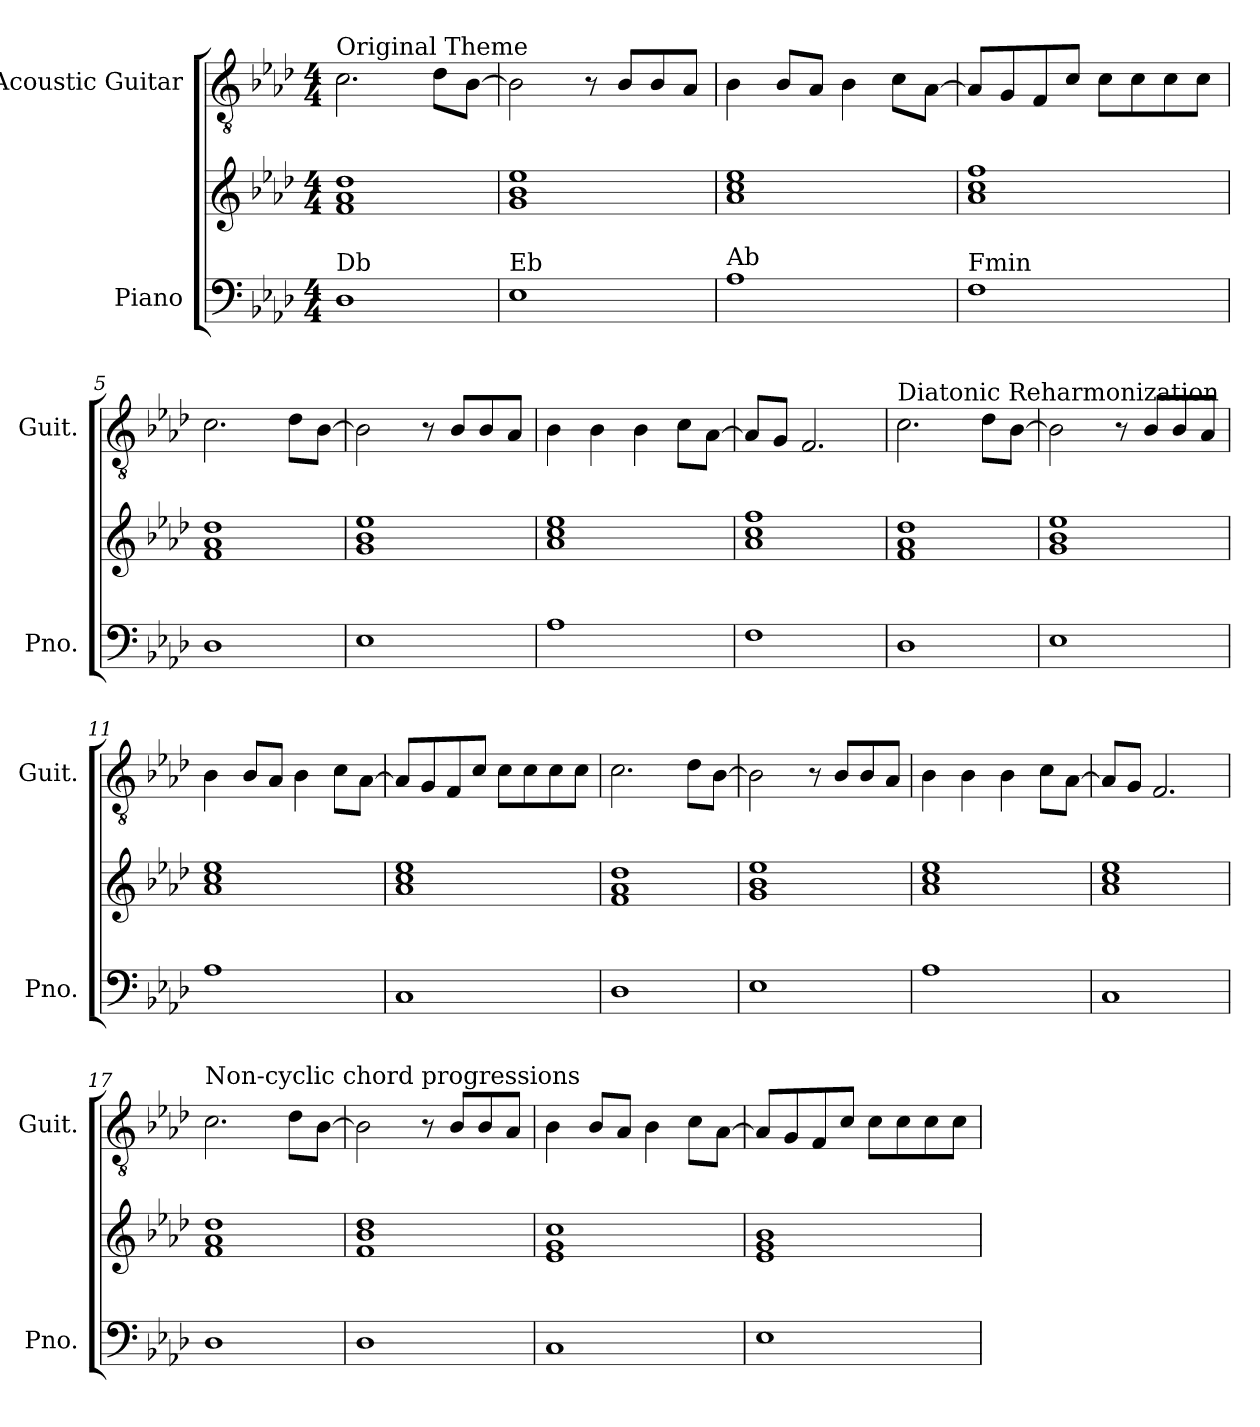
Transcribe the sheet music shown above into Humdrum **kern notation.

**kern	**kern	**kern
*part2	*part2	*part1
*staff3	*staff2	*staff1
*I"Piano	*	*I"Acoustic Guitar
*I'Pno.	*	*I'Guit.
*clefF4	*clefG2	*clefGv2
*k[b-e-a-d-]	*k[b-e-a-d-]	*k[b-e-a-d-]
*M4/4	*M4/4	*M4/4
*MM138	*MM138	*MM138
=1	=1	=1
!	!	!LO:TX:a:t=Original Theme
!LO:TX:a:t=Db	!	!
1D-	1f 1a- 1dd-	2.c\
.	.	8d-\L
.	.	[8B-\J
=2	=2	=2
!LO:TX:a:t=Eb	!	!
1E-	1g 1b- 1ee-	2B-\]
.	.	8r
.	.	8B-/L
.	.	8B-/
.	.	8A-/J
=3	=3	=3
!LO:TX:a:t=Ab	!	!
1A-	1a- 1cc 1ee-	4B-\
.	.	8B-/L
.	.	8A-/J
.	.	4B-\
.	.	8c\L
.	.	[8A-\J
=4	=4	=4
!LO:TX:a:t=Fmin	!	!
1F	1a- 1cc 1ff	8A-/L]
.	.	8G/
.	.	8F/
.	.	8c/J
.	.	8c\L
.	.	8c\
.	.	8c\
.	.	8c\J
!!LO:LB:g=z
=5	=5	=5
1D-	1f 1a- 1dd-	2.c\
.	.	8d-\L
.	.	[8B-\J
=6	=6	=6
1E-	1g 1b- 1ee-	2B-\]
.	.	8r
.	.	8B-/L
.	.	8B-/
.	.	8A-/J
=7	=7	=7
1A-	1a- 1cc 1ee-	4B-\
.	.	4B-\
.	.	4B-\
.	.	8c\L
.	.	[8A-\J
=8	=8	=8
1F	1a- 1cc 1ff	8A-/L]
.	.	8G/J
.	.	2.FZ/
!!LO:LB:g=z
=9	=9	=9
!	!	!LO:TX:a:t=Diatonic Reharmonization
1D-	1f 1a- 1dd-	2.c\
.	.	8d-\L
.	.	[8B-\J
=10	=10	=10
1E-	1g 1b- 1ee-	2B-\]
.	.	8r
.	.	8B-/L
.	.	8B-/
.	.	8A-/J
=11	=11	=11
1A-	1a- 1cc 1ee-	4B-\
.	.	8B-/L
.	.	8A-/J
.	.	4B-\
.	.	8c\L
.	.	[8A-\J
=12	=12	=12
1C	1a- 1cc 1ee-	8A-/L]
.	.	8G/
.	.	8F/
.	.	8c/J
.	.	8c\L
.	.	8c\
.	.	8c\
.	.	8c\J
!!LO:PB:g=z
=13	=13	=13
1D-	1f 1a- 1dd-	2.c\
.	.	8d-\L
.	.	[8B-\J
=14	=14	=14
1E-	1g 1b- 1ee-	2B-\]
.	.	8r
.	.	8B-/L
.	.	8B-/
.	.	8A-/J
=15	=15	=15
1A-	1a- 1cc 1ee-	4B-\
.	.	4B-\
.	.	4B-\
.	.	8c\L
.	.	[8A-\J
=16	=16	=16
1C	1a- 1cc 1ee-	8A-/L]
.	.	8G/J
.	.	2.FZ/
!!LO:LB:g=z
=17	=17	=17
!	!	!LO:TX:a:t=Non-cyclic chord progressions
1D-	1f 1a- 1dd-	2.c\
.	.	8d-\L
.	.	[8B-\J
=18	=18	=18
1D-	1f 1b- 1dd-	2B-\]
.	.	8r
.	.	8B-/L
.	.	8B-/
.	.	8A-/J
=19	=19	=19
1C	1e- 1g 1cc	4B-\
.	.	8B-/L
.	.	8A-/J
.	.	4B-\
.	.	8c\L
.	.	[8A-\J
=20	=20	=20
1E-	1e- 1g 1b-	8A-/L]
.	.	8G/
.	.	8F/
.	.	8c/J
.	.	8c\L
.	.	8c\
.	.	8c\
.	.	8c\J
=	=	=
*-	*-	*-
